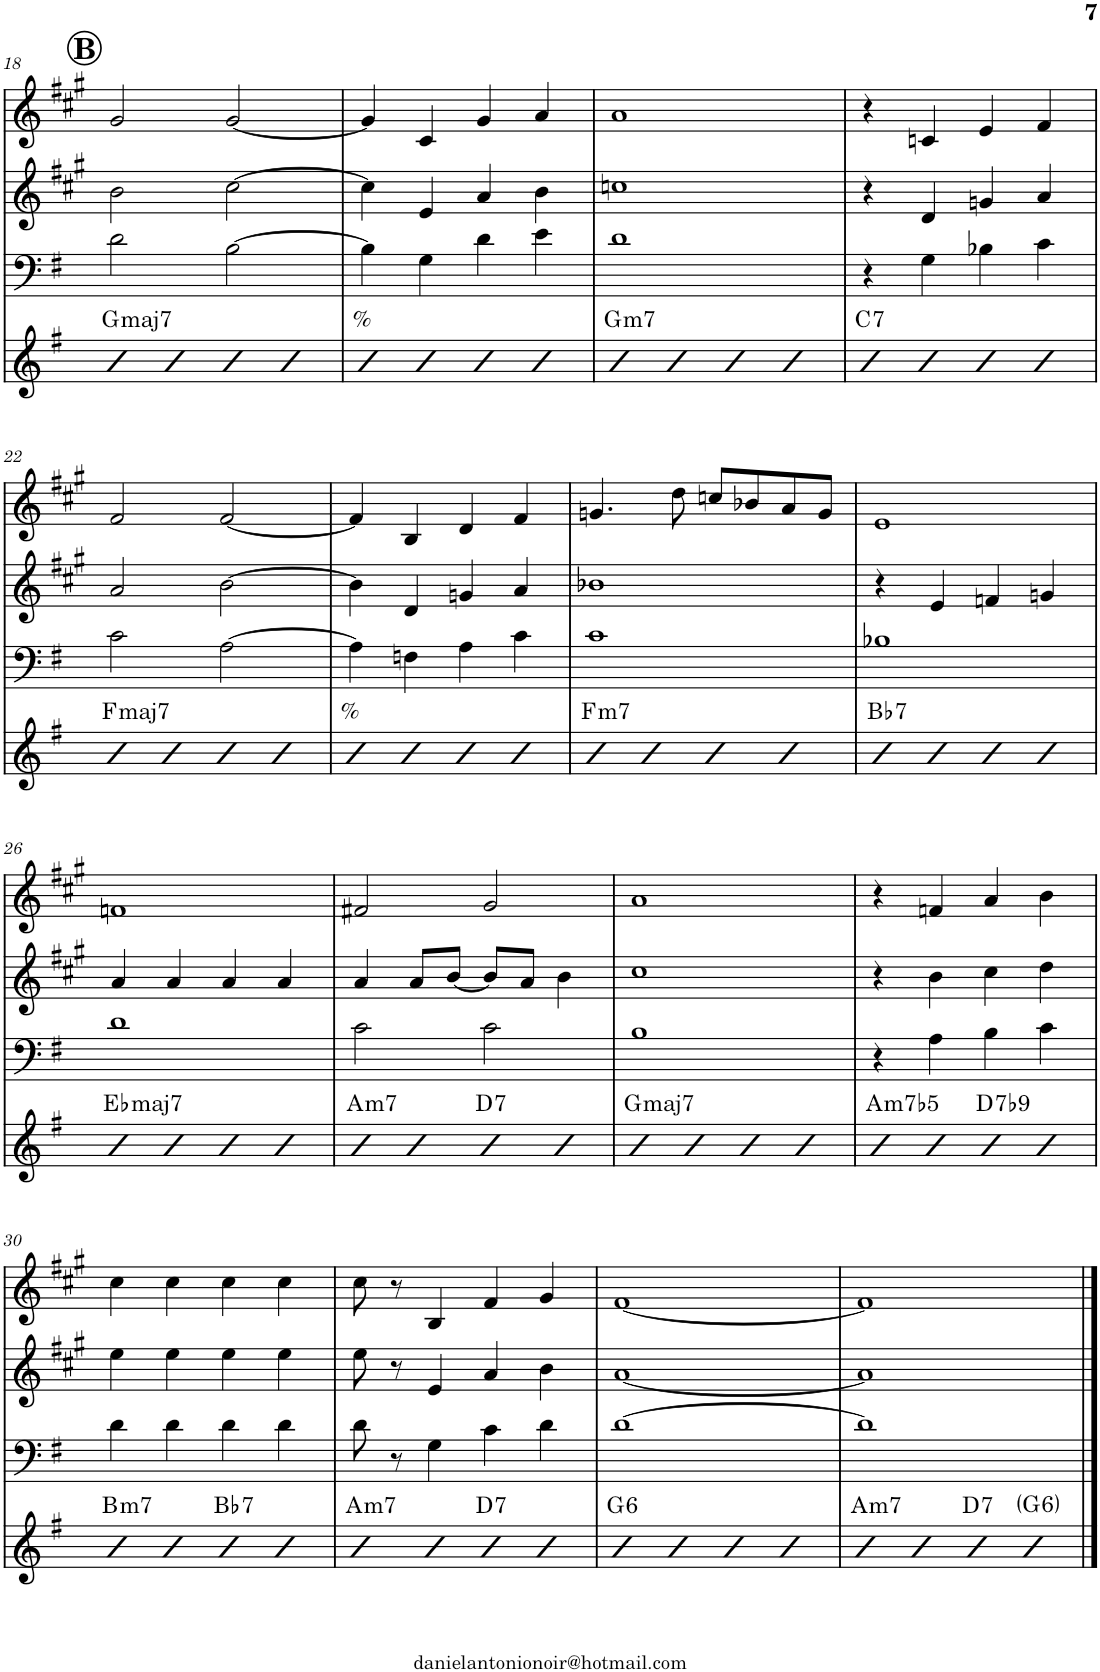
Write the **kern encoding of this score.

**kern	**harte	**kern	**kern	**kern
*part4	*part4	*part3	*part2	*part1
*staff4	*	*staff3	*staff2	*staff1
*I"Guitarra	*	*I"Trombón	*I"Trompeta	*I"Clarinete
*	*	*I'Trb	*I'Tpt	*I'Cl
!!LO:PB:g=z
*clefG2	*	*clefF4	*clefG2	*clefG2
*	*	*	*Trd1c2	*Trd1c2
*k[f#]	*	*k[f#]	*k[f#c#g#]	*k[f#c#g#]
*M4/4	*	*M4/4	*M4/4	*M4/4
!!LO:REH:place=s1:a:B:cj:enc=circle:fs=14:t=B
=18	=18	=18	=18	=18
!	!LO:H:kt=maj7	!	!	!
4b	G:maj7	2d\	2b\	2g#/
4b	.	.	.	.
4b	.	[2B\	[2cc#\	[2g#/
4b	.	.	.	.
=19	=19	=19	=19	=19
!	!LO:H:kt=%	!	!	!
4b	N	4B\]	4cc#\]	4g#/]
4b	.	4G\	4e/	4c#/
4b	.	4d\	4a/	4g#/
4b	.	4e\	4b\	4a/
=20	=20	=20	=20	=20
!	!LO:H:kt=m7	!	!	!
4bn	G:min7	1d	1ccn	1a
4b	.	.	.	.
4b	.	.	.	.
4b	.	.	.	.
=21	=21	=21	=21	=21
!	!LO:H:kt=7	!	!	!
4bn	C:7	4r	4r	4r
4b	.	4G\	4d/	4cn/
4b	.	4B-X\	4gn/	4e/
4b	.	4c\	4a/	4f#/
!!LO:LB:g=z
=22	=22	=22	=22	=22
!	!LO:H:kt=maj7	!	!	!
4b	F:maj7	2c\	2a/	2f#/
4b	.	.	.	.
4b	.	[2A\	[2b\	[2f#/
4b	.	.	.	.
=23	=23	=23	=23	=23
!	!LO:H:kt=%	!	!	!
4b	N	4A\]	4b\]	4f#/]
4b	.	4Fn\	4d/	4B/
4b	.	4A\	4gn/	4d/
4b	.	4c\	4a/	4f#/
=24	=24	=24	=24	=24
!	!LO:H:kt=m7	!	!	!
4b	F:min7	1c	1b-X	4.gn/
4b	.	.	.	.
.	.	.	.	8dd\
4b	.	.	.	8ccn/L
.	.	.	.	8b-X/
4b	.	.	.	8a/
.	.	.	.	8g/J
=25	=25	=25	=25	=25
!	!LO:H:kt=7	!	!	!
4bn	Bb:7	1B-X	4r	1e
4b	.	.	4e/	.
4b	.	.	4fn/	.
4b	.	.	4gn/	.
!!LO:LB:g=z
=26	=26	=26	=26	=26
!	!LO:H:kt=maj7	!	!	!
4bn	Eb:maj7	1d	4a/	1fn
4b	.	.	4a/	.
4b	.	.	4a/	.
4b	.	.	4a/	.
=27	=27	=27	=27	=27
!	!LO:H:kt=m7	!	!	!
4b	A:min7	2c\	4a/	2f#X/
4b	.	.	8a/L	.
.	.	.	[8b/J	.
!	!LO:H:kt=7	!	!	!
4b	D:7	2c\	8b/L]	2g#/
.	.	.	8a/J	.
4b	.	.	4b\	.
=28	=28	=28	=28	=28
!	!LO:H:kt=maj7	!	!	!
4b	G:maj7	1B	1cc#	1a
4b	.	.	.	.
4b	.	.	.	.
4b	.	.	.	.
=29	=29	=29	=29	=29
!	!LO:H:kt=m7b5	!	!	!
4b	A:hdim7	4r	4r	4r
4b	.	4A\	4b\	4fn/
!	!LO:H:kt=7	!	!	!
4b	D:7(b9)	4B\	4cc#\	4a/
4b	.	4c\	4dd\	4b\
!!LO:LB:g=z
=30	=30	=30	=30	=30
!	!LO:H:kt=m7	!	!	!
4b	B:min7	4d\	4ee\	4cc#\
4b	.	4d\	4ee\	4cc#\
!	!LO:H:kt=7	!	!	!
4bn	Bb:7	4d\	4ee\	4cc#\
4b	.	4d\	4ee\	4cc#\
=31	=31	=31	=31	=31
!	!LO:H:kt=m7	!	!	!
4b	A:min7	8d\	8ee\	8cc#\
.	.	8r	8r	8r
4b	.	4G\	4e/	4B/
!	!LO:H:kt=7	!	!	!
4b	D:7	4c\	4a/	4f#/
4b	.	4d\	4b\	4g#/
=32	=32	=32	=32	=32
!	!LO:H:kt=6	!	!	!
4b	G:maj6	[1d	[1a	[1f#
4b	.	.	.	.
4b	.	.	.	.
4b	.	.	.	.
=33	=33	=33	=33	=33
!	!LO:H:kt=m7	!	!	!
4b	A:min7	1d]	1a]	1f#]
4b	.	.	.	.
!	!LO:H:kt=7	!	!	!
4b	D:7	.	.	.
!	!LO:H:kt=6	!	!	!
4b	G:maj6	.	.	.
==	==	==	==	==
*-	*-	*-	*-	*-
